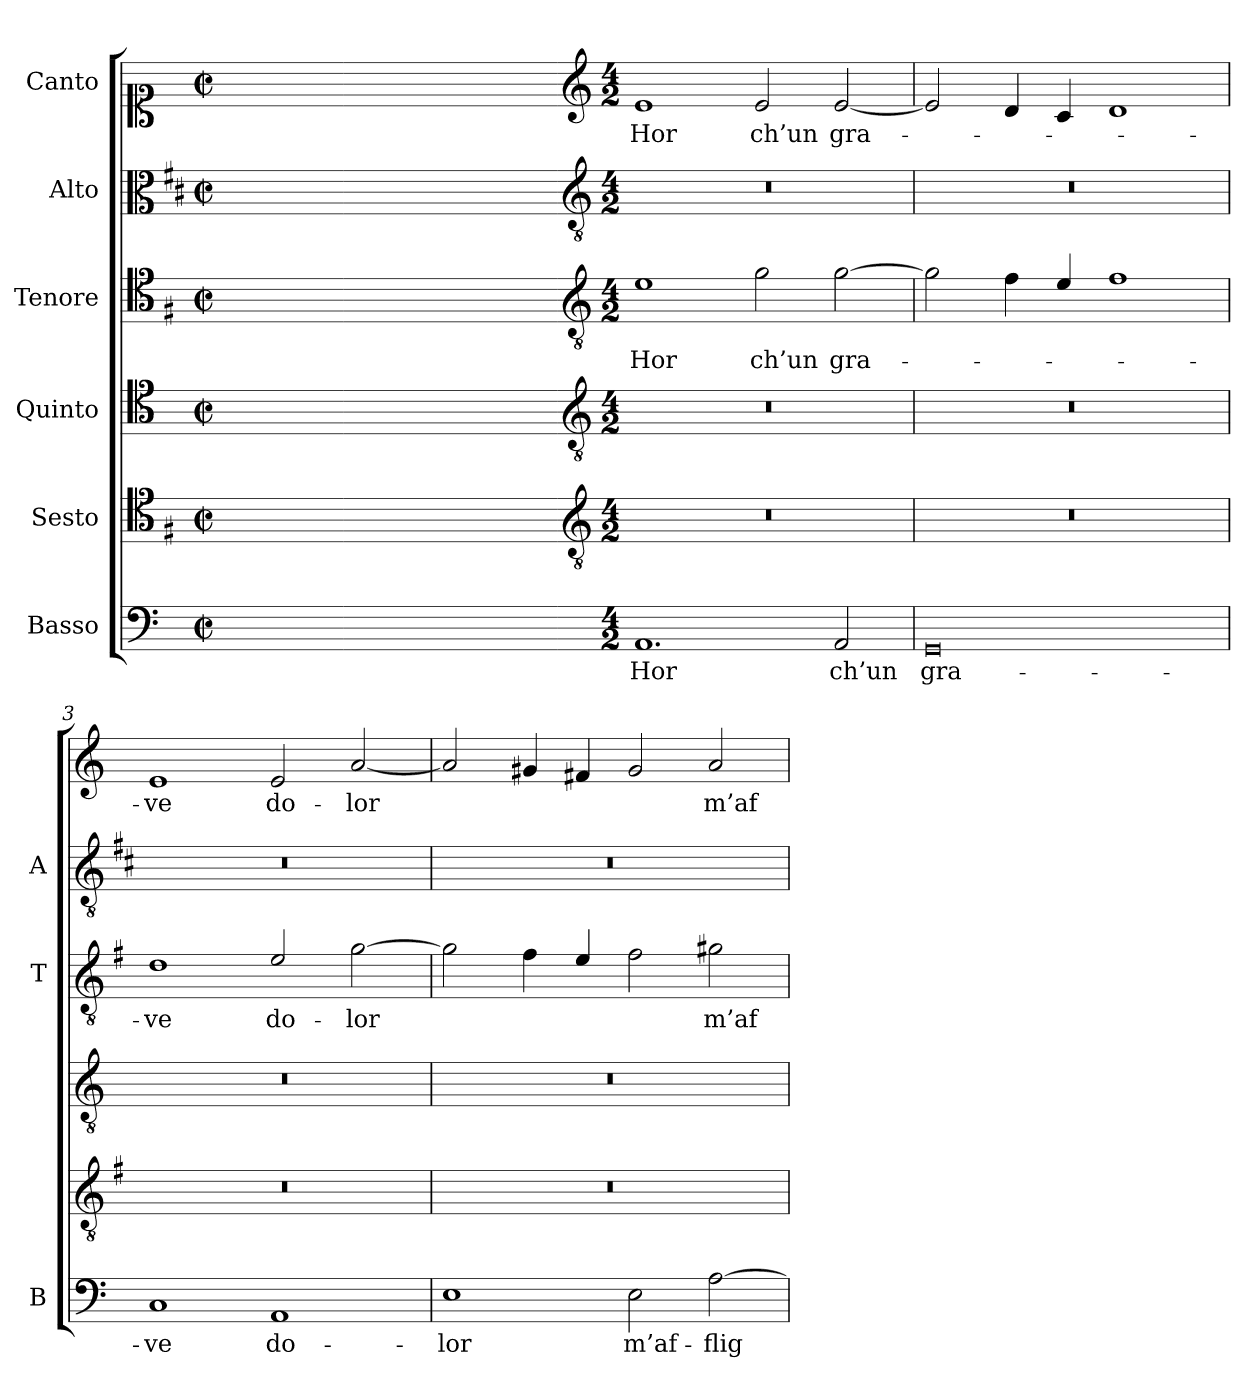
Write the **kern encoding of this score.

**kern	**text	**kern	**kern	**kern	**text	**kern	**kern	**text
*part6	*part6	*part5	*part4	*part3	*part3	*part2	*part1	*part1
*staff6	*staff6	*staff5	*staff4	*staff3	*staff3	*staff2	*staff1	*staff1
*I"Basso	*	*I"Sesto	*I"Quinto	*I"Tenore	*	*I"Alto	*I"Canto	*
*I'B	*	*	*	*I'T	*	*I'A	*	*
*clefF4	*	*clefC4	*clefC4	*clefC4	*	*clefC3	*clefC1	*
*	*	*ITrd4c7	*	*ITrd4c7	*	*ITrd1c2	*	*
*k[]	*	*k[]	*k[]	*k[]	*	*k[]	*k[]	*
*C:	*	*C:	*C:	*C:	*	*C:	*C:	*
*M2/2	*	*M2/2	*M2/2	*M2/2	*	*M2/2	*M2/2	*
*met(c|)	*	*met(c|)	*met(c|)	*met(c|)	*	*met(c|)	*met(c|)	*
=	=	=	=	=	=	=	=	=
1ryy	.	1ryy	1ryy	1ryy	.	1ryy	1ryy	.
=1X-	=1X-	=1X-	=1X-	=1X-	=1X-	=1X-	=1X-	=1X-
4ryy	.	4ryy	4ryy	4ryy	.	4ryy	4ryy	.
4ryy	.	4ryy	4ryy	4ryy	.	4ryy	4ryy	.
4ryy	.	4ryy	4ryy	4ryy	.	4ryy	4ryy	.
4ryy	.	4ryy	4ryy	4ryy	.	4ryy	4ryy	.
=1-	=1-	=1-	=1-	=1-	=1-	=1-	=1-	=1-
*	*	*clefGv2	*clefGv2	*clefGv2	*	*clefGv2	*clefG2	*
*M4/2	*	*M4/2	*M4/2	*M4/2	*	*M4/2	*M4/2	*
!	!LO:LY:b	!	!	!	!LO:LY:b	!	!	!LO:LY:b
1.AA	Hor	0r	0r	1A	Hor	0r	1e	Hor
!	!	!	!	!	!LO:LY:b	!	!	!LO:LY:b
.	.	.	.	2c\	ch’un	.	2e/	ch’un
!	!LO:LY:b	!	!	!	!LO:LY:b	!	!	!LO:LY:b
2AA/	ch’un	.	.	[2c\	gra-	.	[2e/	gra-
=2	=2	=2	=2	=2	=2	=2	=2	=2
!	!LO:LY:b	!	!	!	!	!	!	!
0GG	gra-	0r	0r	2c\]	.	0r	2e/]	.
.	.	.	.	4B\	.	.	4d/	.
.	.	.	.	4A/	.	.	4c/	.
.	.	.	.	1B	.	.	1d	.
=3	=3	=3	=3	=3	=3	=3	=3	=3
!	!LO:LY:b	!	!	!	!LO:LY:b	!	!	!LO:LY:b
1C	-ve	0r	0r	1G	-ve	0r	1e	-ve
!	!LO:LY:b	!	!	!	!LO:LY:b	!	!	!LO:LY:b
1AA	do-	.	.	2A/	do-	.	2e/	do-
!	!	!	!	!	!LO:LY:b	!	!	!LO:LY:b
.	.	.	.	[2c\	-lor	.	[2a/	-lor
=4	=4	=4	=4	=4	=4	=4	=4	=4
!	!LO:LY:b	!	!	!	!	!	!	!
1E	-lor	0r	0r	2c\]	.	0r	2a/]	.
.	.	.	.	4B\	.	.	4g#X/	.
.	.	.	.	4A/	.	.	4f#X/	.
!	!LO:LY:b	!	!	!	!	!	!	!
2E\	m’af-	.	.	2B\	.	.	2g#/	.
!	!LO:LY:b	!	!	!	!LO:LY:b	!	!	!LO:LY:b
[2A\	-flig-	.	.	2c#X\	m’af-	.	2a/	m’af-
=	=	=	=	=	=	=	=	=
*-	*-	*-	*-	*-	*-	*-	*-	*-
